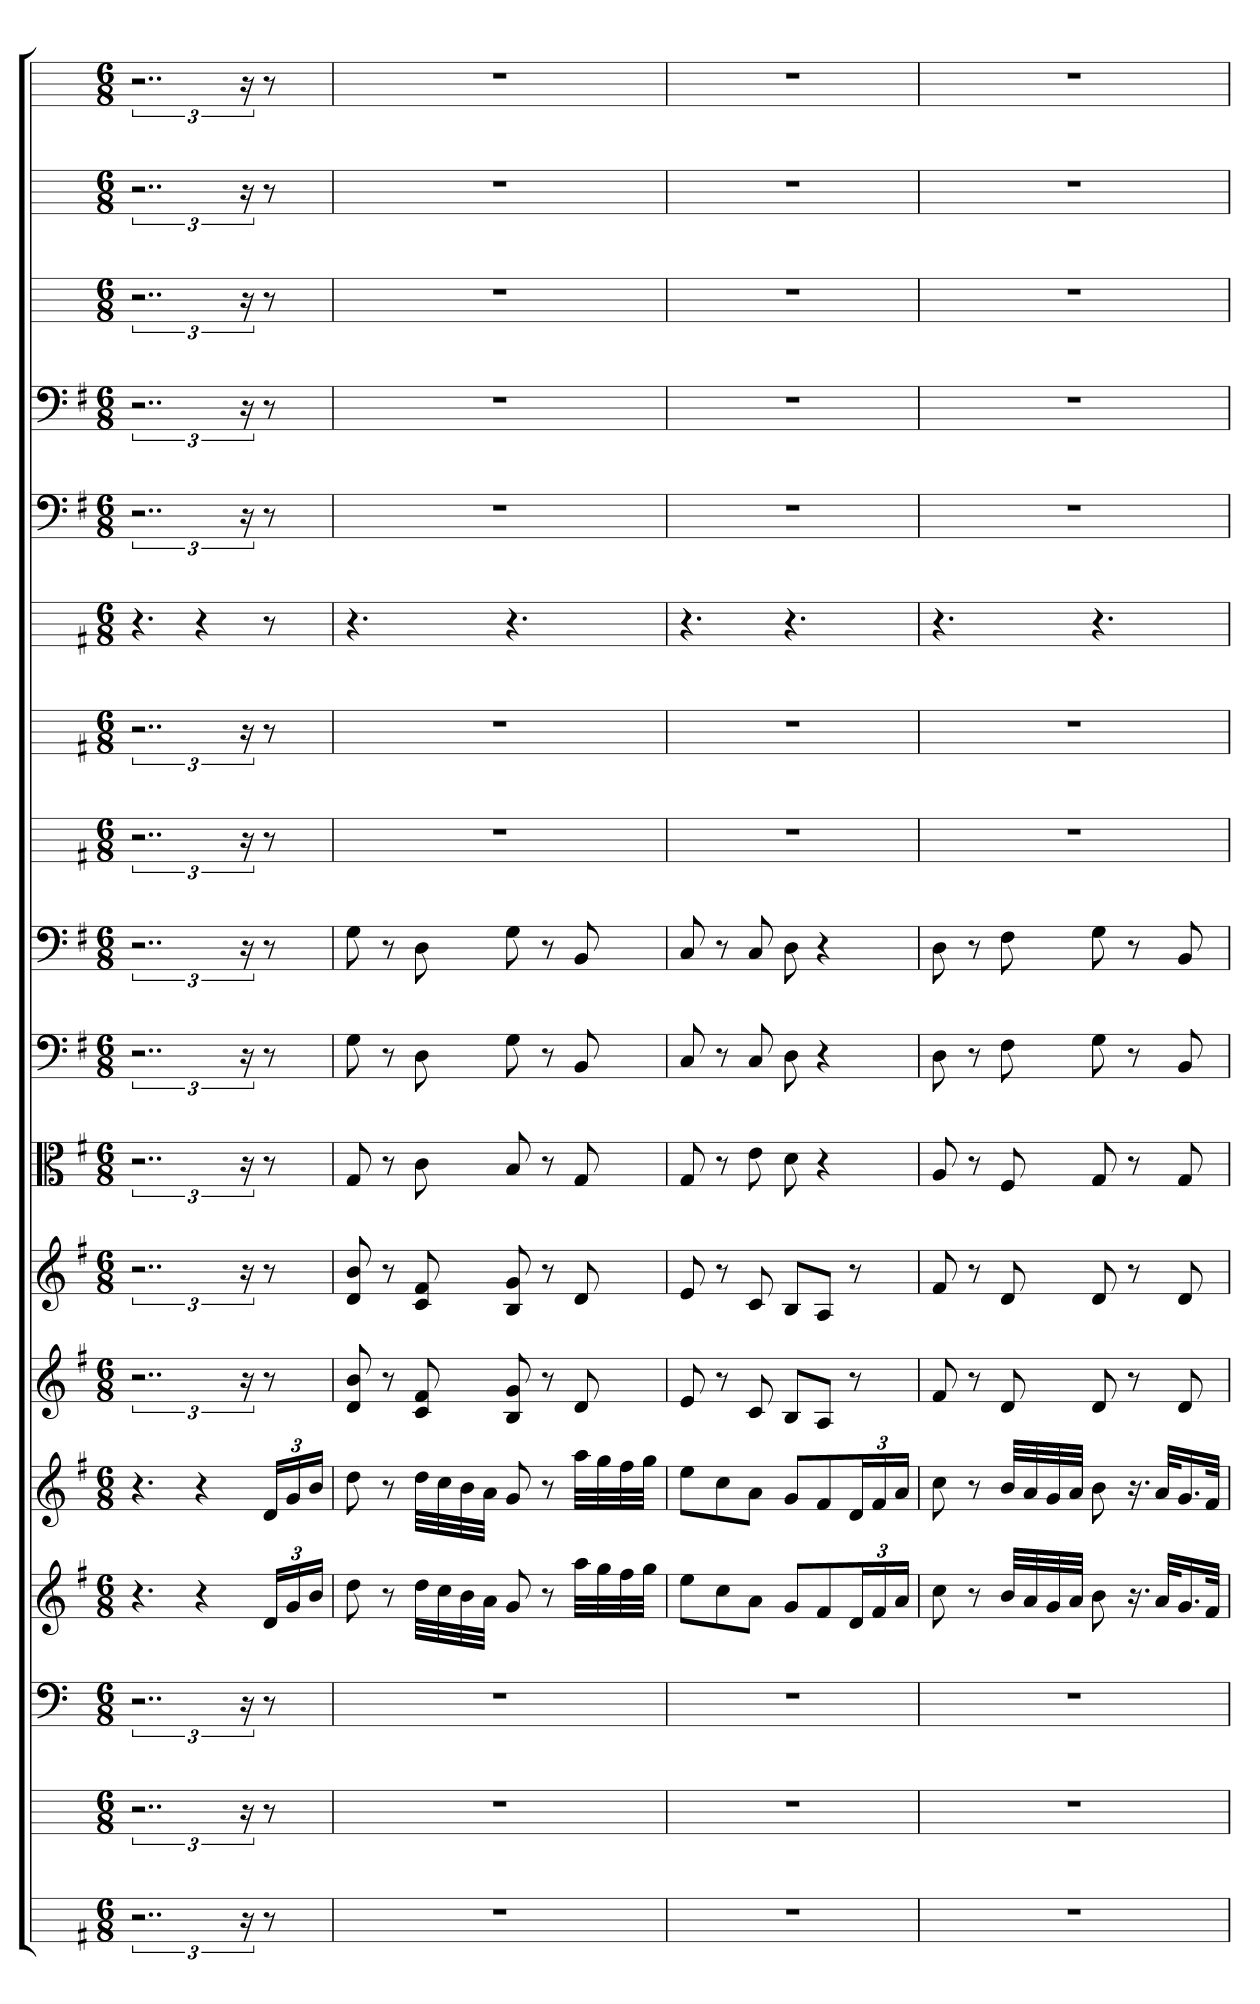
**kern	**kern	**kern	**kern	**kern	**kern	**kern	**kern	**kern	**kern	**kern	**kern	**kern	**kern	**kern	**kern	**kern	**kern
*part18	*part17	*part16	*part15	*part14	*part13	*part12	*part11	*part10	*part9	*part8	*part7	*part6	*part5	*part4	*part3	*part2	*part1
*staff18	*staff17	*staff16	*staff15	*staff14	*staff13	*staff12	*staff11	*staff10	*staff9	*staff8	*staff7	*staff6	*staff5	*staff4	*staff3	*staff2	*staff1
*	*	*clefF4	*	*	*	*	*clefC3	*clefF4	*clefF4	*	*	*	*clefF4	*clefF4	*	*	*
*k[f#]	*k[]	*k[]	*k[f#]	*k[f#]	*k[f#]	*k[f#]	*k[f#]	*k[f#]	*k[f#]	*k[f#]	*k[f#]	*k[f#]	*k[f#]	*k[f#]	*k[]	*k[]	*k[]
*M6/8	*M6/8	*M6/8	*M6/8	*M6/8	*M6/8	*M6/8	*M6/8	*M6/8	*M6/8	*M6/8	*M6/8	*M6/8	*M6/8	*M6/8	*M6/8	*M6/8	*M6/8
=	=	=	=	=	=	=	=	=	=	=	=	=	=	=	=	=	=
3..r	3..r	3..r	4.r	4.r	3..r	3..r	3..r	3..r	3..r	3..r	3..r	4.r	3..r	3..r	3..r	3..r	3..r
.	.	.	4r	4r	.	.	.	.	.	.	.	4r	.	.	.	.	.
24r	24r	24r	.	.	24r	24r	24r	24r	24r	24r	24r	.	24r	24r	24r	24r	24r
8r	8r	8r	24dLL	24dLL	8r	8r	8r	8r	8r	8r	8r	8r	8r	8r	8r	8r	8r
.	.	.	24g	24g	.	.	.	.	.	.	.	.	.	.	.	.	.
.	.	.	24bJJ	24bJJ	.	.	.	.	.	.	.	.	.	.	.	.	.
=1	=1	=1	=1	=1	=1	=1	=1	=1	=1	=1	=1	=1	=1	=1	=1	=1	=1
2.r	2.r	2.r	8dd	8dd	8d 8b	8d 8b	8G	8G	8G	2.r	2.r	4.r	2.r	2.r	2.r	2.r	2.r
.	.	.	8r	8r	8r	8r	8r	8r	8r	.	.	.	.	.	.	.	.
.	.	.	32ddLLL	32ddLLL	8c 8f#	8c 8f#	8c	8D	8D	.	.	.	.	.	.	.	.
.	.	.	32cc	32cc	.	.	.	.	.	.	.	.	.	.	.	.	.
.	.	.	32b	32b	.	.	.	.	.	.	.	.	.	.	.	.	.
.	.	.	32aJJJ	32aJJJ	.	.	.	.	.	.	.	.	.	.	.	.	.
.	.	.	8g	8g	8B 8g	8B 8g	8B	8G	8G	.	.	4.r	.	.	.	.	.
.	.	.	8r	8r	8r	8r	8r	8r	8r	.	.	.	.	.	.	.	.
.	.	.	32aaLLL	32aaLLL	8d	8d	8G	8BB	8BB	.	.	.	.	.	.	.	.
.	.	.	32gg	32gg	.	.	.	.	.	.	.	.	.	.	.	.	.
.	.	.	32ff#	32ff#	.	.	.	.	.	.	.	.	.	.	.	.	.
.	.	.	32ggJJJ	32ggJJJ	.	.	.	.	.	.	.	.	.	.	.	.	.
=2	=2	=2	=2	=2	=2	=2	=2	=2	=2	=2	=2	=2	=2	=2	=2	=2	=2
2.r	2.r	2.r	8eeL	8eeL	8e	8e	8G	8C	8C	2.r	2.r	4.r	2.r	2.r	2.r	2.r	2.r
.	.	.	8cc	8cc	8r	8r	8r	8r	8r	.	.	.	.	.	.	.	.
.	.	.	8aJ	8aJ	8c	8c	8e	8C	8C	.	.	.	.	.	.	.	.
.	.	.	8gL	8gL	8BL	8BL	8d	8D	8D	.	.	4.r	.	.	.	.	.
.	.	.	8f#	8f#	8AJ	8AJ	4r	4r	4r	.	.	.	.	.	.	.	.
.	.	.	24dL	24dL	8r	8r	.	.	.	.	.	.	.	.	.	.	.
.	.	.	24f#	24f#	.	.	.	.	.	.	.	.	.	.	.	.	.
.	.	.	24aJJ	24aJJ	.	.	.	.	.	.	.	.	.	.	.	.	.
=3	=3	=3	=3	=3	=3	=3	=3	=3	=3	=3	=3	=3	=3	=3	=3	=3	=3
2.r	2.r	2.r	8cc	8cc	8f#	8f#	8A	8D	8D	2.r	2.r	4.r	2.r	2.r	2.r	2.r	2.r
.	.	.	8r	8r	8r	8r	8r	8r	8r	.	.	.	.	.	.	.	.
.	.	.	32bLLL	32bLLL	8d	8d	8F#	8F#	8F#	.	.	.	.	.	.	.	.
.	.	.	32a	32a	.	.	.	.	.	.	.	.	.	.	.	.	.
.	.	.	32g	32g	.	.	.	.	.	.	.	.	.	.	.	.	.
.	.	.	32aJJJ	32aJJJ	.	.	.	.	.	.	.	.	.	.	.	.	.
.	.	.	8b	8b	8d	8d	8G	8G	8G	.	.	4.r	.	.	.	.	.
.	.	.	16.r	16.r	8r	8r	8r	8r	8r	.	.	.	.	.	.	.	.
.	.	.	32aKLL	32aKLL	.	.	.	.	.	.	.	.	.	.	.	.	.
.	.	.	16.g	16.g	8d	8d	8G	8BB	8BB	.	.	.	.	.	.	.	.
.	.	.	32f#JJk	32f#JJk	.	.	.	.	.	.	.	.	.	.	.	.	.
=	=	=	=	=	=	=	=	=	=	=	=	=	=	=	=	=	=
*-	*-	*-	*-	*-	*-	*-	*-	*-	*-	*-	*-	*-	*-	*-	*-	*-	*-
